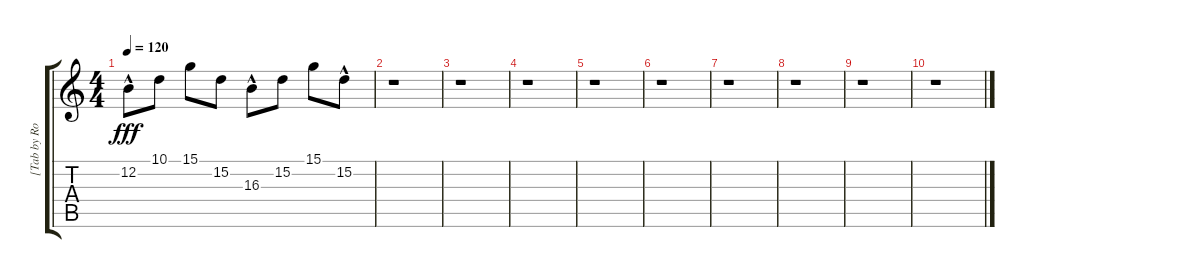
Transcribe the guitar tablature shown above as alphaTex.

\track ("[Tab by Rodrigo Takahashi]" "[Tab by Ro") {instrument oboe}
\staff {score tabs}
\tuning (E4 B3 G3 D3 A2 E2) {hide}
\ts (4 4)
\tempo 120
\clef g2
\ks c
12.2{hac}.8{dy fff} 10.1.8 15.1.8 15.2.8 16.3{hac}.8 15.2.8 15.1.8 15.2{hac}.8 |
r.1 |
r.1 |
r.1 |
r.1 |
r.1 |
r.1 |
r.1 |
r.1 |
r.1
